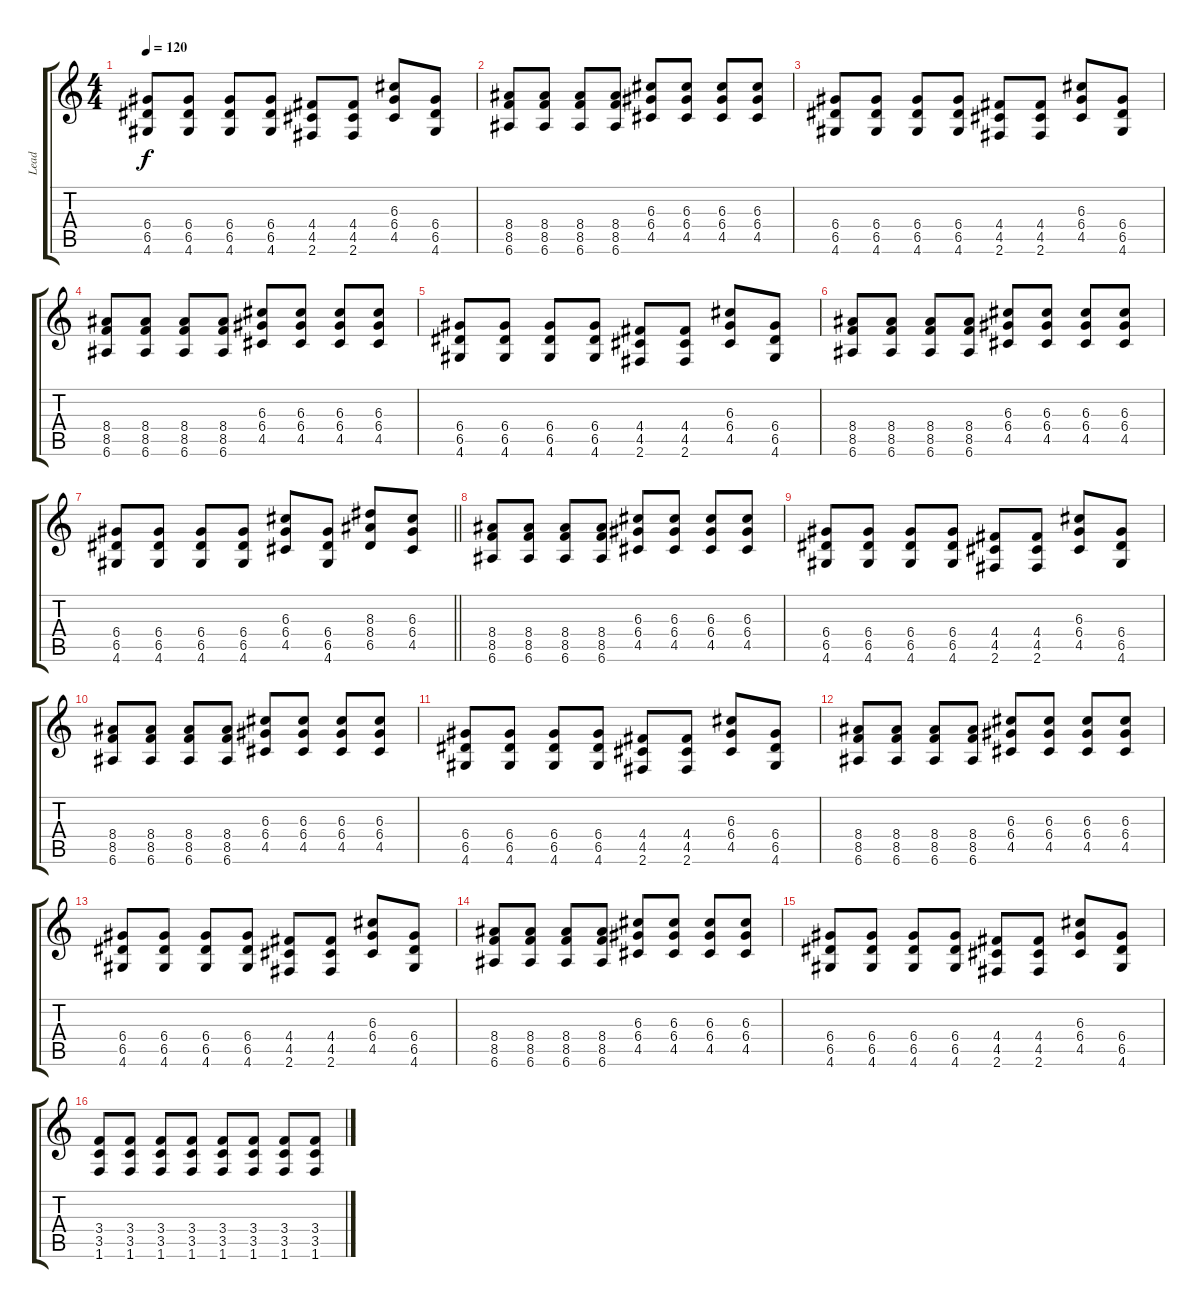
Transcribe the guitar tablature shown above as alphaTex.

\track ("Lead" "Lead") {instrument distortionguitar}
\staff {score tabs}
\tuning (E4 B3 G3 D3 A2 E2) {hide}
\ts (4 4)
\tempo 120
\clef g2
\ks c
(6.4 6.5 4.6).8{dy f} (6.4 6.5 4.6).8 (6.4 6.5 4.6).8 (6.4 6.5 4.6).8 (4.4 4.5 2.6).8 (4.4 4.5 2.6).8 (6.3 6.4 4.5).8 (6.4 6.5 4.6).8 |
(8.4 8.5 6.6).8 (8.4 8.5 6.6).8 (8.4 8.5 6.6).8 (8.4 8.5 6.6).8 (6.3 6.4 4.5).8 (6.3 6.4 4.5).8 (6.3 6.4 4.5).8 (6.3 6.4 4.5).8 |
(6.4 6.5 4.6).8 (6.4 6.5 4.6).8 (6.4 6.5 4.6).8 (6.4 6.5 4.6).8 (4.4 4.5 2.6).8 (4.4 4.5 2.6).8 (6.3 6.4 4.5).8 (6.4 6.5 4.6).8 |
(8.4 8.5 6.6).8 (8.4 8.5 6.6).8 (8.4 8.5 6.6).8 (8.4 8.5 6.6).8 (6.3 6.4 4.5).8 (6.3 6.4 4.5).8 (6.3 6.4 4.5).8 (6.3 6.4 4.5).8 |
(6.4 6.5 4.6).8 (6.4 6.5 4.6).8 (6.4 6.5 4.6).8 (6.4 6.5 4.6).8 (4.4 4.5 2.6).8 (4.4 4.5 2.6).8 (6.3 6.4 4.5).8 (6.4 6.5 4.6).8 |
(8.4 8.5 6.6).8 (8.4 8.5 6.6).8 (8.4 8.5 6.6).8 (8.4 8.5 6.6).8 (6.3 6.4 4.5).8 (6.3 6.4 4.5).8 (6.3 6.4 4.5).8 (6.3 6.4 4.5).8 |
\barLineRight lightlight
(6.4 6.5 4.6).8 (6.4 6.5 4.6).8 (6.4 6.5 4.6).8 (6.4 6.5 4.6).8 (6.3 6.4 4.5).8 (6.4 6.5 4.6).8 (8.3 8.4 6.5).8 (6.3 6.4 4.5).8 |
(8.4 8.5 6.6).8 (8.4 8.5 6.6).8 (8.4 8.5 6.6).8 (8.4 8.5 6.6).8 (6.3 6.4 4.5).8 (6.3 6.4 4.5).8 (6.3 6.4 4.5).8 (6.3 6.4 4.5).8 |
(6.4 6.5 4.6).8 (6.4 6.5 4.6).8 (6.4 6.5 4.6).8 (6.4 6.5 4.6).8 (4.4 4.5 2.6).8 (4.4 4.5 2.6).8 (6.3 6.4 4.5).8 (6.4 6.5 4.6).8 |
(8.4 8.5 6.6).8 (8.4 8.5 6.6).8 (8.4 8.5 6.6).8 (8.4 8.5 6.6).8 (6.3 6.4 4.5).8 (6.3 6.4 4.5).8 (6.3 6.4 4.5).8 (6.3 6.4 4.5).8 |
(6.4 6.5 4.6).8 (6.4 6.5 4.6).8 (6.4 6.5 4.6).8 (6.4 6.5 4.6).8 (4.4 4.5 2.6).8 (4.4 4.5 2.6).8 (6.3 6.4 4.5).8 (6.4 6.5 4.6).8 |
(8.4 8.5 6.6).8 (8.4 8.5 6.6).8 (8.4 8.5 6.6).8 (8.4 8.5 6.6).8 (6.3 6.4 4.5).8 (6.3 6.4 4.5).8 (6.3 6.4 4.5).8 (6.3 6.4 4.5).8 |
(6.4 6.5 4.6).8 (6.4 6.5 4.6).8 (6.4 6.5 4.6).8 (6.4 6.5 4.6).8 (4.4 4.5 2.6).8 (4.4 4.5 2.6).8 (6.3 6.4 4.5).8 (6.4 6.5 4.6).8 |
(8.4 8.5 6.6).8 (8.4 8.5 6.6).8 (8.4 8.5 6.6).8 (8.4 8.5 6.6).8 (6.3 6.4 4.5).8 (6.3 6.4 4.5).8 (6.3 6.4 4.5).8 (6.3 6.4 4.5).8 |
(6.4 6.5 4.6).8 (6.4 6.5 4.6).8 (6.4 6.5 4.6).8 (6.4 6.5 4.6).8 (4.4 4.5 2.6).8 (4.4 4.5 2.6).8 (6.3 6.4 4.5).8 (6.4 6.5 4.6).8 |
(3.4 3.5 1.6).8 (3.4 3.5 1.6).8 (3.4 3.5 1.6).8 (3.4 3.5 1.6).8 (3.4 3.5 1.6).8 (3.4 3.5 1.6).8 (3.4 3.5 1.6).8 (3.4 3.5 1.6).8
